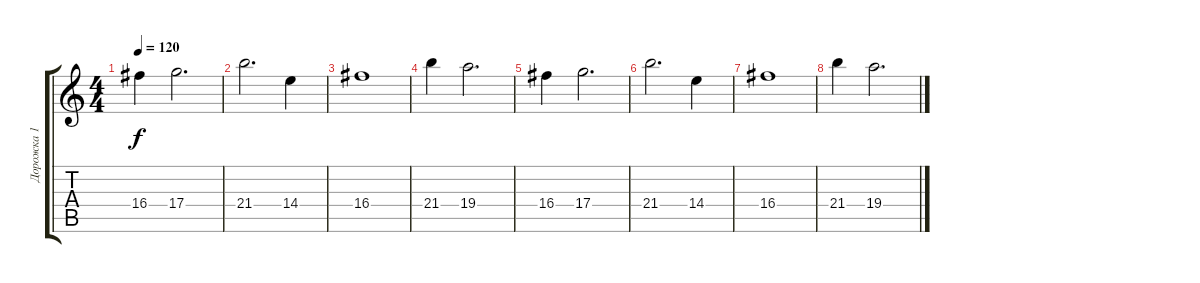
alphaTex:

\track ("Дорожка 1" "Дорожка 1") {instrument distortionguitar}
\staff {score tabs}
\tuning (E4 B3 G3 D3 A2 E2) {hide}
\ts (4 4)
\tempo 120
\clef g2
\ks c
16.4.4{dy f} 17.4.2{d} |
21.4.2{d} 14.4.4 |
16.4.1 |
21.4.4 19.4.2{d} |
16.4.4 17.4.2{d} |
21.4.2{d} 14.4.4 |
16.4.1 |
21.4.4 19.4.2{d}
